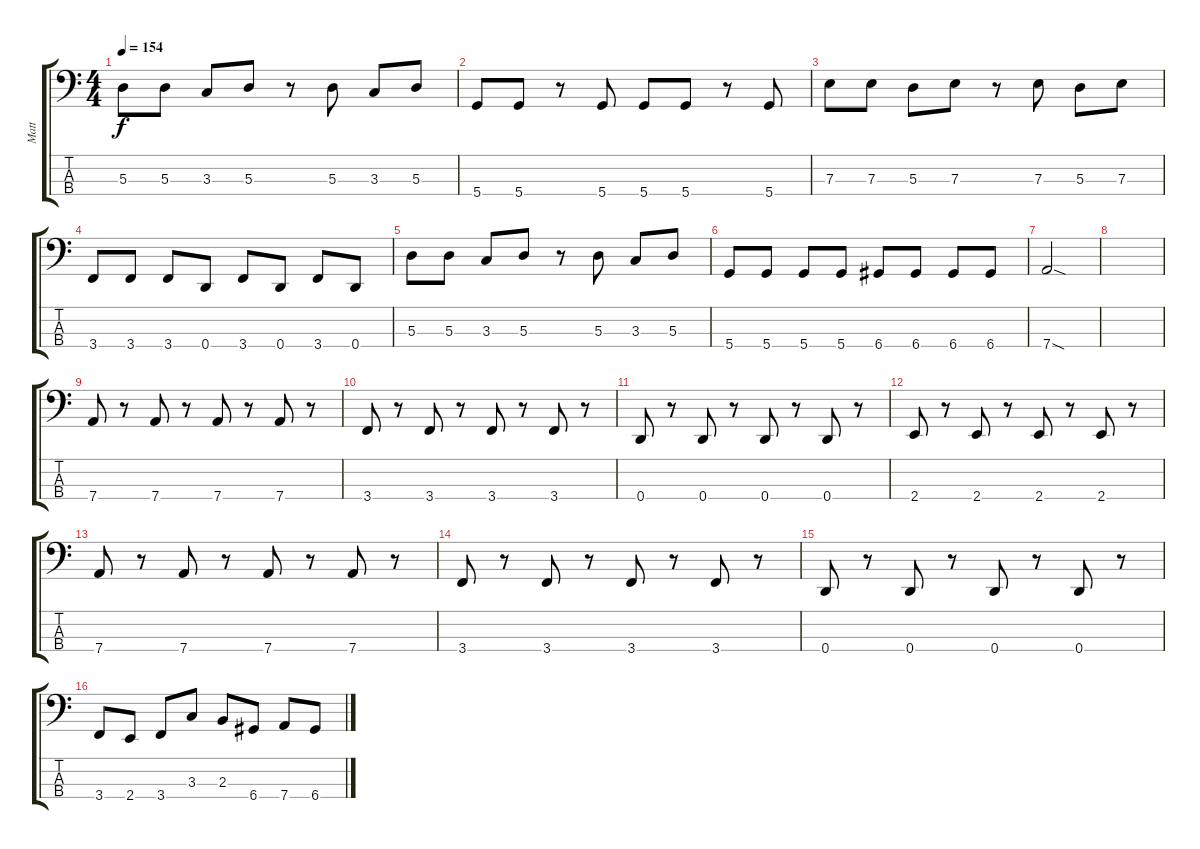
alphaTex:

\track ("Matt" "Matt") {instrument electricbasspick}
\staff {score tabs}
\tuning (G2 D2 A1 D1) {hide}
\ts (4 4)
\tempo 154
\clef f4
\ks c
5.3.8{dy f} 5.3.8 3.3.8 5.3.8 r.8 5.3.8 3.3.8 5.3.8 |
5.4.8 5.4.8 r.8 5.4.8 5.4.8 5.4.8 r.8 5.4.8 |
7.3.8 7.3.8 5.3.8 7.3.8 r.8 7.3.8 5.3.8 7.3.8 |
3.4.8 3.4.8 3.4.8 0.4.8 3.4.8 0.4.8 3.4.8 0.4.8 |
5.3.8 5.3.8 3.3.8 5.3.8 r.8 5.3.8 3.3.8 5.3.8 |
5.4.8 5.4.8 5.4.8 5.4.8 6.4.8 6.4.8 6.4.8 6.4.8 |
7.4{sod}.2 |
|
7.4.8 r.8 7.4.8 r.8 7.4.8 r.8 7.4.8 r.8 |
3.4.8 r.8 3.4.8 r.8 3.4.8 r.8 3.4.8 r.8 |
0.4.8 r.8 0.4.8 r.8 0.4.8 r.8 0.4.8 r.8 |
2.4.8 r.8 2.4.8 r.8 2.4.8 r.8 2.4.8 r.8 |
7.4.8 r.8 7.4.8 r.8 7.4.8 r.8 7.4.8 r.8 |
3.4.8 r.8 3.4.8 r.8 3.4.8 r.8 3.4.8 r.8 |
0.4.8 r.8 0.4.8 r.8 0.4.8 r.8 0.4.8 r.8 |
3.4.8 2.4.8 3.4.8 3.3.8 2.3.8 6.4.8 7.4.8 6.4.8
